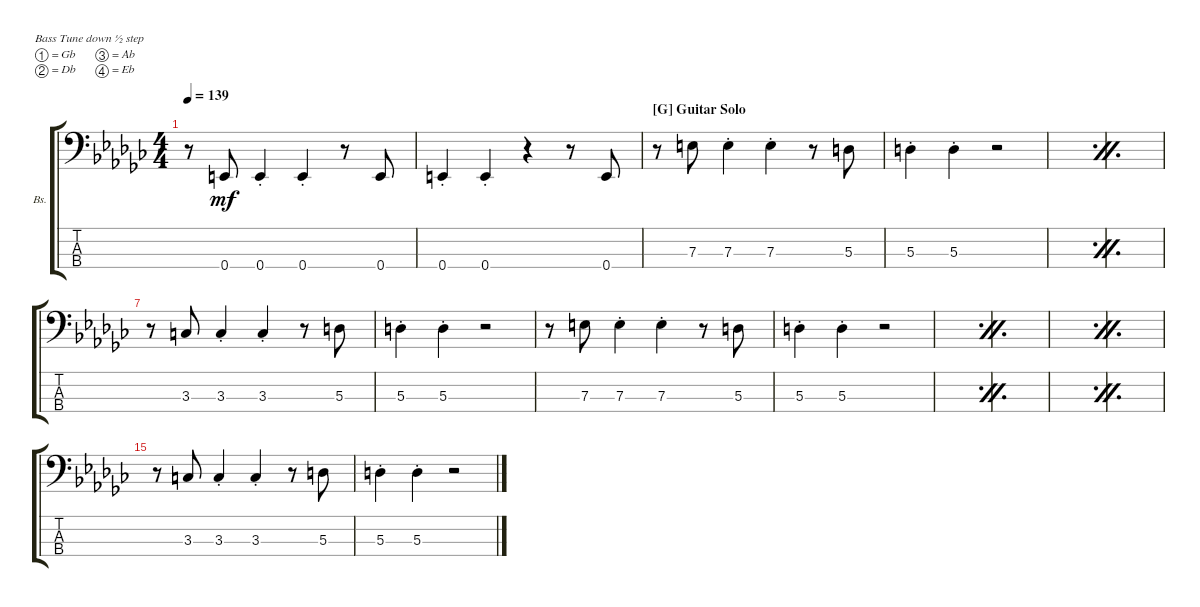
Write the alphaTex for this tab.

\bracketExtendMode groupsimilarinstruments
\firstSystemTrackNameOrientation horizontal
\otherSystemsTrackNameOrientation horizontal
\defaultBarNumberDisplay FirstOfSystem
\track ("Electric Bass" "Bs.") {instrument electricbassfinger}
\staff {score tabs}
\tuning (Gb2 Db2 Ab1 Eb1)
\displaytranspose 13
\ts (4 4)
\tempo 139
\clef f4
\ks gb
r.8{dy mf} 0.4.8 0.4{st}.4 0.4{st}.4 r.8 0.4.8 |
0.4{st}.4 0.4{st}.4 r.4 r.8 0.4.8 |
\section ("G" "Guitar Solo")
r.8 7.3.8 7.3{st}.4 7.3{st}.4 r.8 5.3.8 |
5.3{st}.4 5.3{st}.4 r.2 |
\simile firstofdouble
|
\simile secondofdouble
|
\simile none
r.8 3.3.8 3.3{st}.4 3.3{st}.4 r.8 5.3.8 |
5.3{st}.4 5.3{st}.4 r.2 |
r.8 7.3.8 7.3{st}.4 7.3{st}.4 r.8 5.3.8 |
5.3{st}.4 5.3{st}.4 r.2 |
\simile firstofdouble
|
\simile secondofdouble
|
\simile firstofdouble
|
\simile secondofdouble
|
\simile none
r.8 3.3.8 3.3{st}.4 3.3{st}.4 r.8 5.3.8 |
5.3{st}.4 5.3{st}.4 r.2
